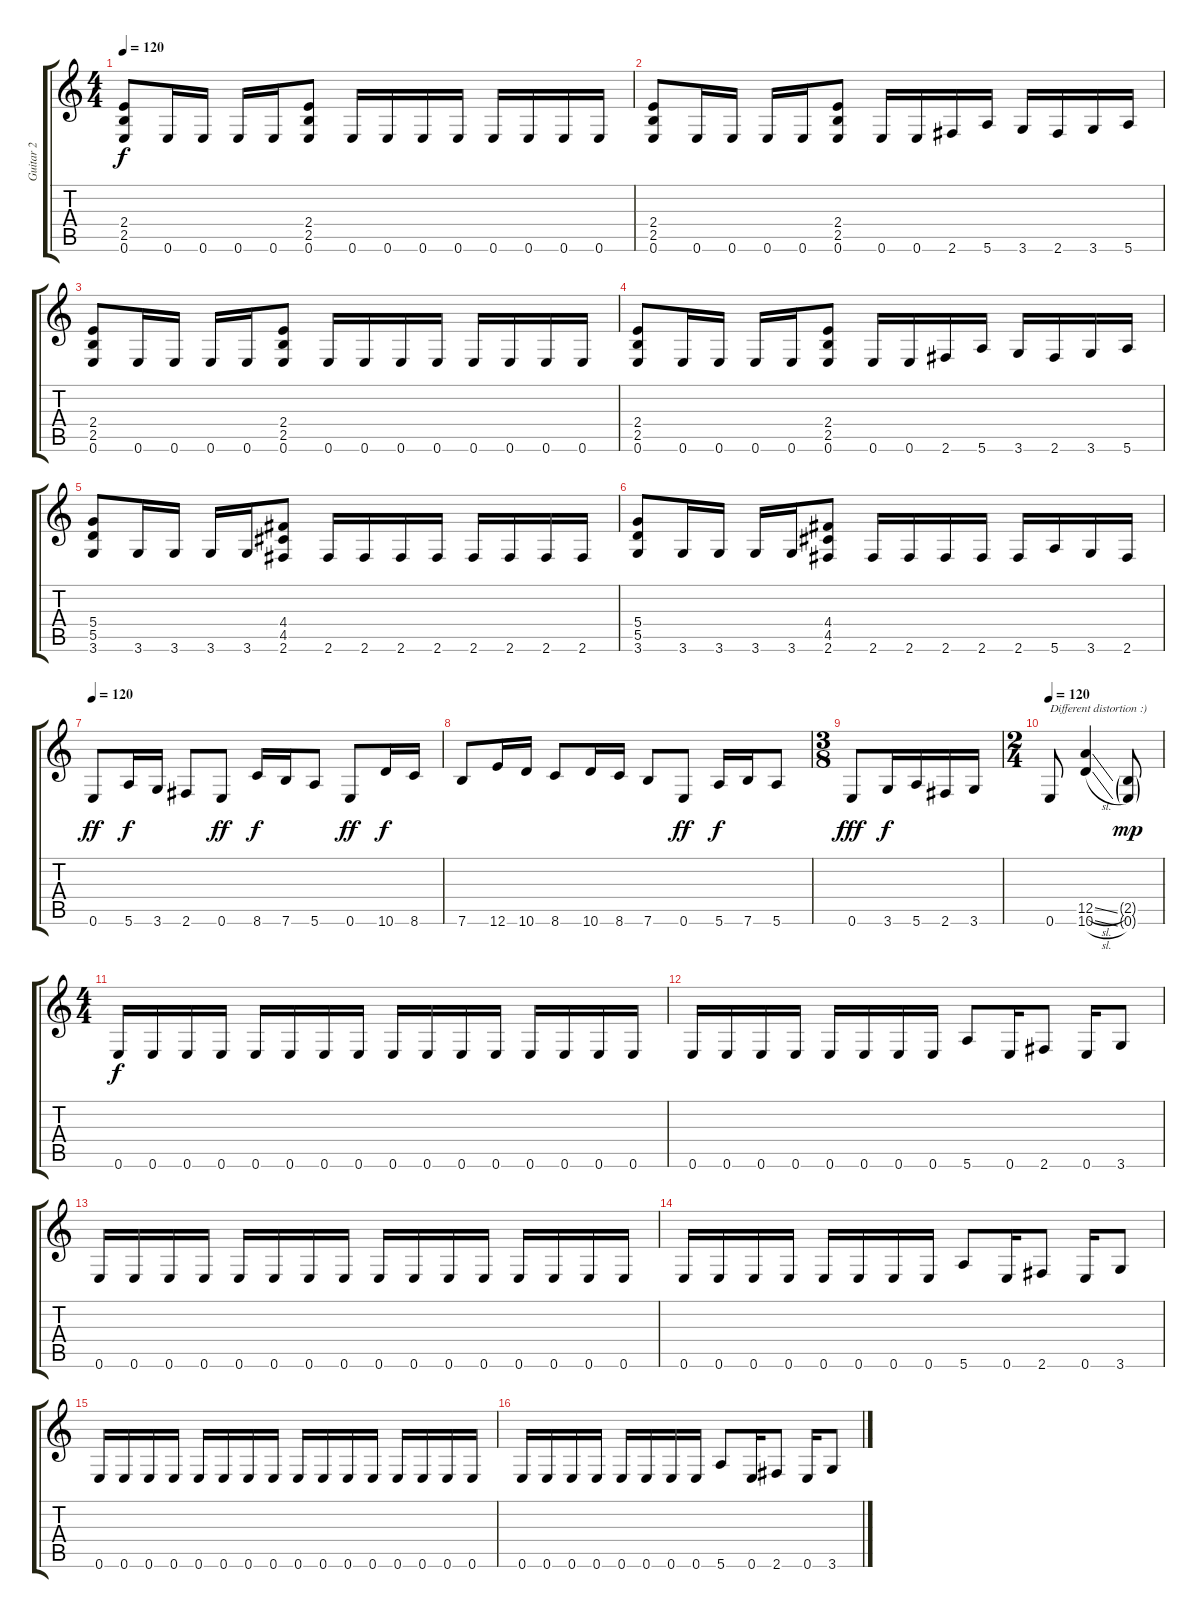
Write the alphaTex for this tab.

\track ("Guitar 2" "Guitar 2") {instrument distortionguitar}
\staff {score tabs}
\tuning (E4 B3 G3 D3 A2 E2) {hide}
\ts (4 4)
\tempo 120
\clef g2
\ks c
(2.4 2.5 0.6).8{dy f} 0.6.16 0.6.16 0.6.16 0.6.16 (2.4 2.5 0.6).8 0.6.16 0.6.16 0.6.16 0.6.16 0.6.16 0.6.16 0.6.16 0.6.16 |
(2.4 2.5 0.6).8 0.6.16 0.6.16 0.6.16 0.6.16 (2.4 2.5 0.6).8 0.6.16 0.6.16 2.6.16 5.6.16 3.6.16 2.6.16 3.6.16 5.6.16 |
(2.4 2.5 0.6).8 0.6.16 0.6.16 0.6.16 0.6.16 (2.4 2.5 0.6).8 0.6.16 0.6.16 0.6.16 0.6.16 0.6.16 0.6.16 0.6.16 0.6.16 |
(2.4 2.5 0.6).8 0.6.16 0.6.16 0.6.16 0.6.16 (2.4 2.5 0.6).8 0.6.16 0.6.16 2.6.16 5.6.16 3.6.16 2.6.16 3.6.16 5.6.16 |
(5.4 5.5 3.6).8 3.6.16 3.6.16 3.6.16 3.6.16 (4.4 4.5 2.6).8 2.6.16 2.6.16 2.6.16 2.6.16 2.6.16 2.6.16 2.6.16 2.6.16 |
(5.4 5.5 3.6).8 3.6.16 3.6.16 3.6.16 3.6.16 (4.4 4.5 2.6).8 2.6.16 2.6.16 2.6.16 2.6.16 2.6.16 5.6.16 3.6.16 2.6.16 |
\tempo 120
0.6.8{dy ff} 5.6.16{dy f} 3.6.16 2.6.8 0.6.8{dy ff} 8.6.16{dy f} 7.6.16 5.6.8 0.6.8{dy ff} 10.6.16{dy f} 8.6.16 |
7.6.8 12.6.16 10.6.16 8.6.8 10.6.16 8.6.16 7.6.8 0.6.8{dy ff} 5.6.16{dy f} 7.6.16 5.6.8 |
\ts (3 8)
0.6.8{dy fff} 3.6.16{dy f} 5.6.16 2.6.16 3.6.16 |
\ts (2 4)
\tempo 120
0.6.8{txt "Different distortion :)"} (12.5{sl} 10.6{sl}).4 (2.5{g} 0.6{g}).8{dy mp} |
\ts (4 4)
0.6.16{dy f} 0.6.16 0.6.16 0.6.16 0.6.16 0.6.16 0.6.16 0.6.16 0.6.16 0.6.16 0.6.16 0.6.16 0.6.16 0.6.16 0.6.16 0.6.16 |
0.6.16 0.6.16 0.6.16 0.6.16 0.6.16 0.6.16 0.6.16 0.6.16 5.6.8 0.6.16 2.6.8 0.6.16 3.6.8 |
0.6.16 0.6.16 0.6.16 0.6.16 0.6.16 0.6.16 0.6.16 0.6.16 0.6.16 0.6.16 0.6.16 0.6.16 0.6.16 0.6.16 0.6.16 0.6.16 |
0.6.16 0.6.16 0.6.16 0.6.16 0.6.16 0.6.16 0.6.16 0.6.16 5.6.8 0.6.16 2.6.8 0.6.16 3.6.8 |
0.6.16 0.6.16 0.6.16 0.6.16 0.6.16 0.6.16 0.6.16 0.6.16 0.6.16 0.6.16 0.6.16 0.6.16 0.6.16 0.6.16 0.6.16 0.6.16 |
0.6.16 0.6.16 0.6.16 0.6.16 0.6.16 0.6.16 0.6.16 0.6.16 5.6.8 0.6.16 2.6.8 0.6.16 3.6.8
